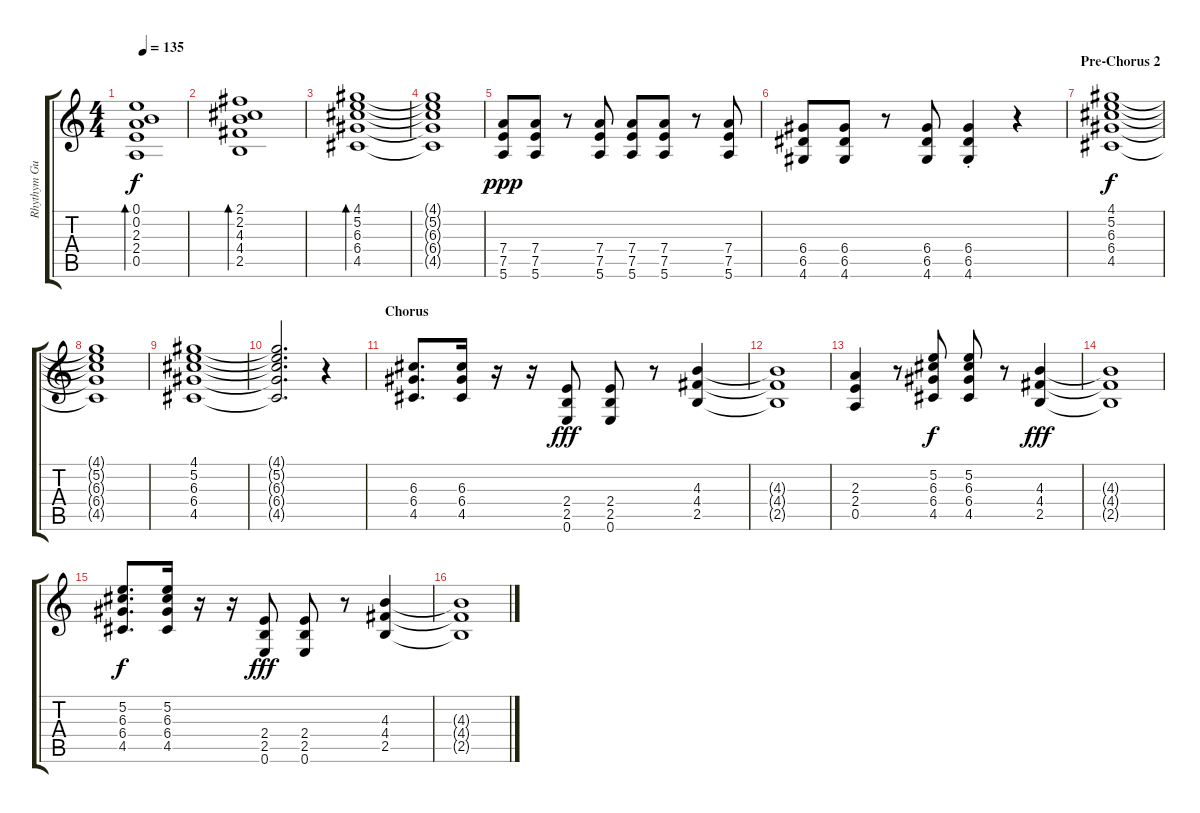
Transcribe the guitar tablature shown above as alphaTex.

\track ("Rhythym Guitar (R)" "Rhythym Gu") {instrument acousticguitarsteel}
\staff {score tabs}
\tuning (E4 B3 G3 D3 A2 E2) {hide}
\ts (4 4)
\tempo 135
\clef g2
\ks c
(0.1 0.2 2.3 2.4 0.5).1{bd 120 dy f} |
(2.1 2.2 4.3 4.4 2.5).1{bd 120} |
(4.1 5.2 6.3 6.4 4.5).1{bd 120} |
(4.1{t} 5.2{t} 6.3{t} 6.4{t} 4.5{t}).1 |
(7.4 7.5 5.6).8{dy ppp} (7.4 7.5 5.6).8 r.8 (7.4 7.5 5.6).8 (7.4 7.5 5.6).8 (7.4 7.5 5.6).8 r.8 (7.4 7.5 5.6).8 |
(6.4 6.5 4.6).8 (6.4 6.5 4.6).8 r.8 (6.4 6.5 4.6).8 (6.4{st} 6.5{st} 4.6).4 r.4 |
\section ("" "Pre-Chorus 2")
(4.1 5.2 6.3 6.4 4.5).1{dy f} |
(4.1{t} 5.2{t} 6.3{t} 6.4{t} 4.5{t}).1 |
(4.1 5.2 6.3 6.4 4.5).1 |
(4.1{t} 5.2{t} 6.3{t} 6.4{t} 4.5{t}).2{d} r.4 |
\section ("" "Chorus")
(6.3 6.4 4.5).8{d} (6.3 6.4 4.5).16 r.16 r.16 (2.4 2.5 0.6).8{dy fff} (2.4 2.5 0.6).8 r.8 (4.3 4.4 2.5).4 |
(4.3{t} 4.4{t} 2.5{t}).1 |
(2.3 2.4 0.5).4 r.8 (5.2 6.3 6.4 4.5).8{dy f} (5.2 6.3 6.4 4.5).8 r.8 (4.3 4.4 2.5).4{dy fff} |
(4.3{t} 4.4{t} 2.5{t}).1 |
(5.2 6.3 6.4 4.5).8{d dy f} (5.2 6.3 6.4 4.5).16 r.16 r.16 (2.4 2.5 0.6).8{dy fff} (2.4 2.5 0.6).8 r.8 (4.3 4.4 2.5).4 |
(4.3{t} 4.4{t} 2.5{t}).1
